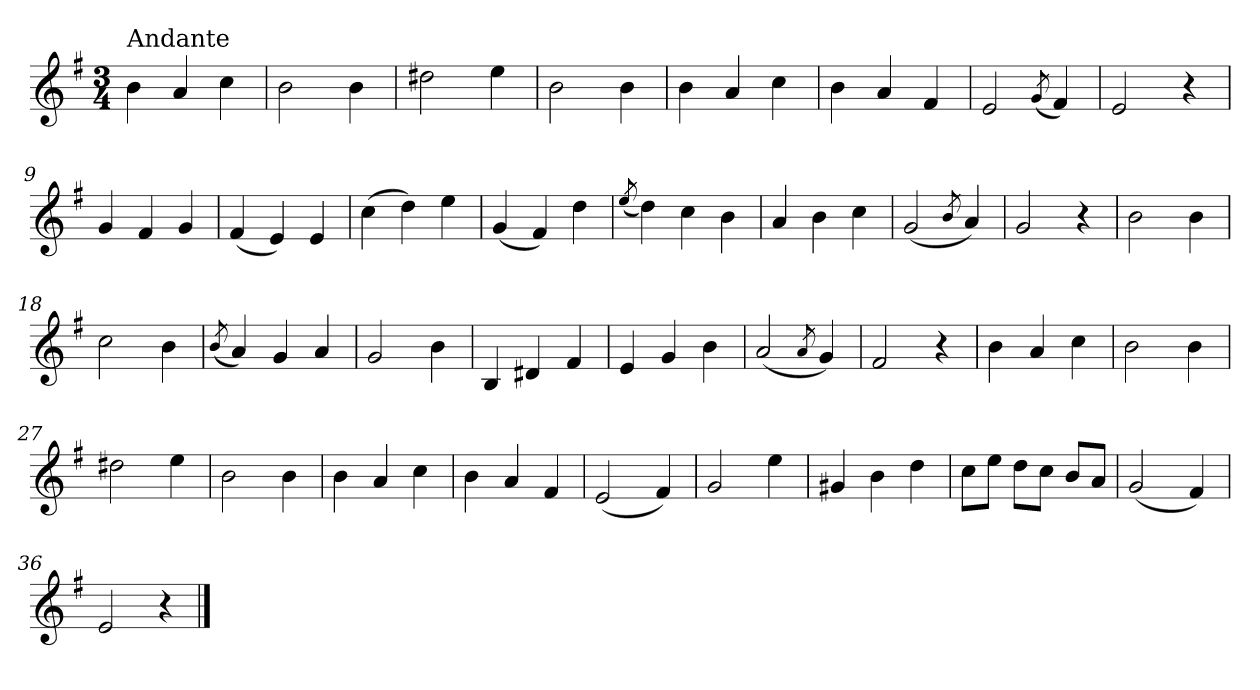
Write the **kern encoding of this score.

**kern
*part1
*staff1
*clefG2
*k[f#]
*e:
*M3/4
=1
!LO:TX:a:t=Andante
4b\
4a/
4cc\
=2
2b\
4b\
=3
2dd#X\
4ee\
=4
2b\
4b\
=5
4b\
4a/
4cc\
=6
4b\
4a/
4f#/
=7
2e/
(<8qg/
4f#/)
!!LO:LB:g=z
=8
2e/
4r
=9
4g/
4f#/
4g/
=10
(<4f#/
4e/)
4e/
=11
(>4cc\
4dd\)
4ee\
=12
(<4g/
4f#/)
4dd\
=13
(<8qee/
4dd\)
4cc\
4b\
=14
4a/
4b\
4cc\
!!LO:LB:g=z
=15
(<2g/
8qb/
4a/)
=16
2g/
4r
=17
2b\
4b\
=18
2cc\
4b\
=19
(<8qb/
4a/)
4g/
4a/
=20
2g/
4b\
=21
4B/
4d#X/
4f#/
!!LO:LB:g=z
=22
4e/
4g/
4b\
=23
(<2a/
8qa/
4g/)
=24
2f#/
4r
=25
4b\
4a/
4cc\
=26
2b\
4b\
=27
2dd#X\
4ee\
=28
2b\
4b\
=29
4b\
4a/
4cc\
!!LO:LB:g=z
=30
4b\
4a/
4f#/
=31
(<2e/
4f#/)
=32
2g/
4ee\
=33
4g#X/
4b\
4dd\
=34
8cc\L
8ee\J
8dd\L
8cc\J
8b/L
8a/J
=35
(<2g/
4f#/)
=36
2e/
4r
==
*-
